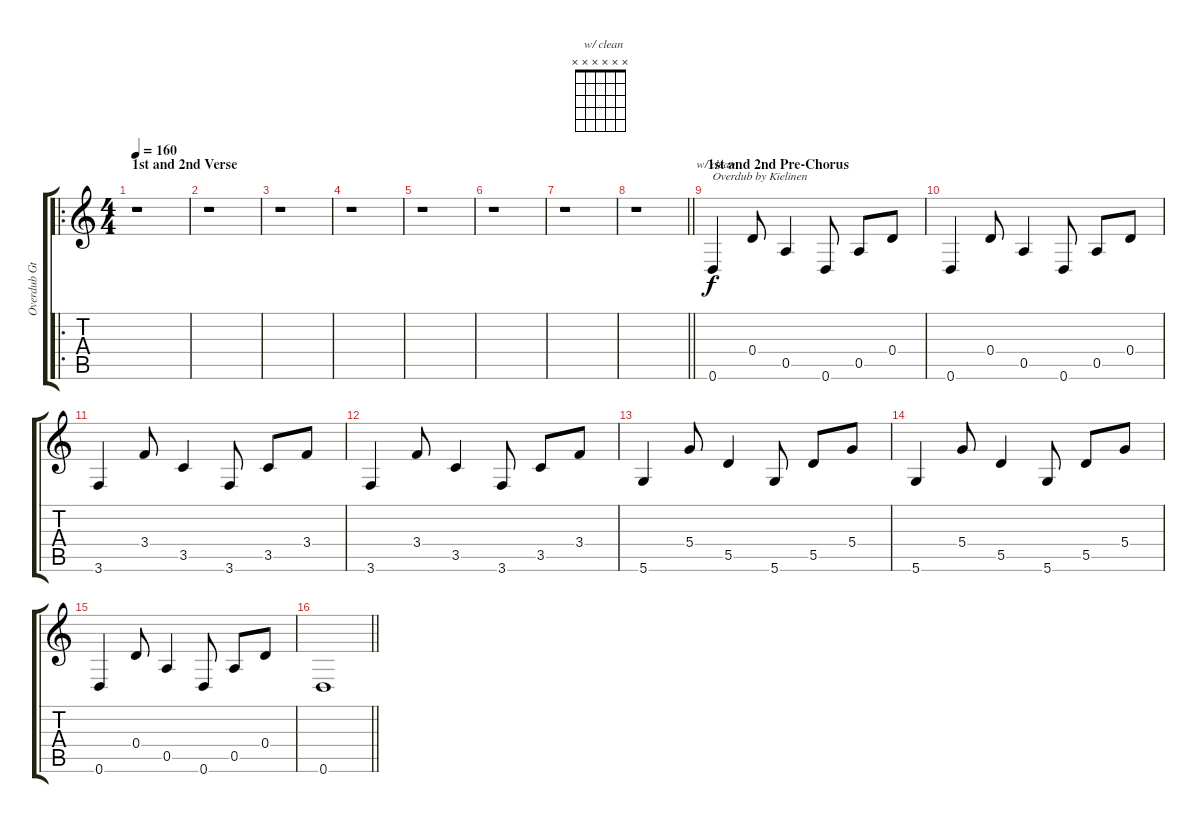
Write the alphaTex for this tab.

\track ("Overdub Gtrs." "Overdub Gt") {instrument distortionguitar}
\staff {score tabs}
\tuning (E4 B3 G3 D3 A2 D2) {hide}
\chord ("  w/ clean" x x x x x x) {firstfret 0}
\ro
\ts (4 4)
\section ("" "1st and 2nd Verse")
\tempo 160
\clef g2
\ks c
r.1{dy f} |
r.1 |
r.1 |
r.1 |
r.1 |
r.1 |
r.1 |
\barLineRight lightlight
r.1 |
\section ("" "1st and 2nd Pre-Chorus")
0.6.4{ch "  w/ clean" txt "Overdub by Kielinen" volume 13 instrument electricguitarclean} 0.4.8 0.5.4 0.6.8 0.5.8 0.4.8 |
0.6.4{volume 13 instrument electricguitarclean} 0.4.8 0.5.4 0.6.8 0.5.8 0.4.8 |
3.6.4{volume 13 instrument electricguitarclean} 3.4.8 3.5.4 3.6.8 3.5.8 3.4.8 |
3.6.4{volume 13 instrument electricguitarclean} 3.4.8 3.5.4 3.6.8 3.5.8 3.4.8 |
5.6.4{volume 13 instrument electricguitarclean} 5.4.8 5.5.4 5.6.8 5.5.8 5.4.8 |
5.6.4{volume 13 instrument electricguitarclean} 5.4.8 5.5.4 5.6.8 5.5.8 5.4.8 |
0.6.4{volume 13 instrument electricguitarclean} 0.4.8 0.5.4 0.6.8 0.5.8 0.4.8 |
\barLineRight lightlight
0.6.1{volume 13 instrument electricguitarclean}
